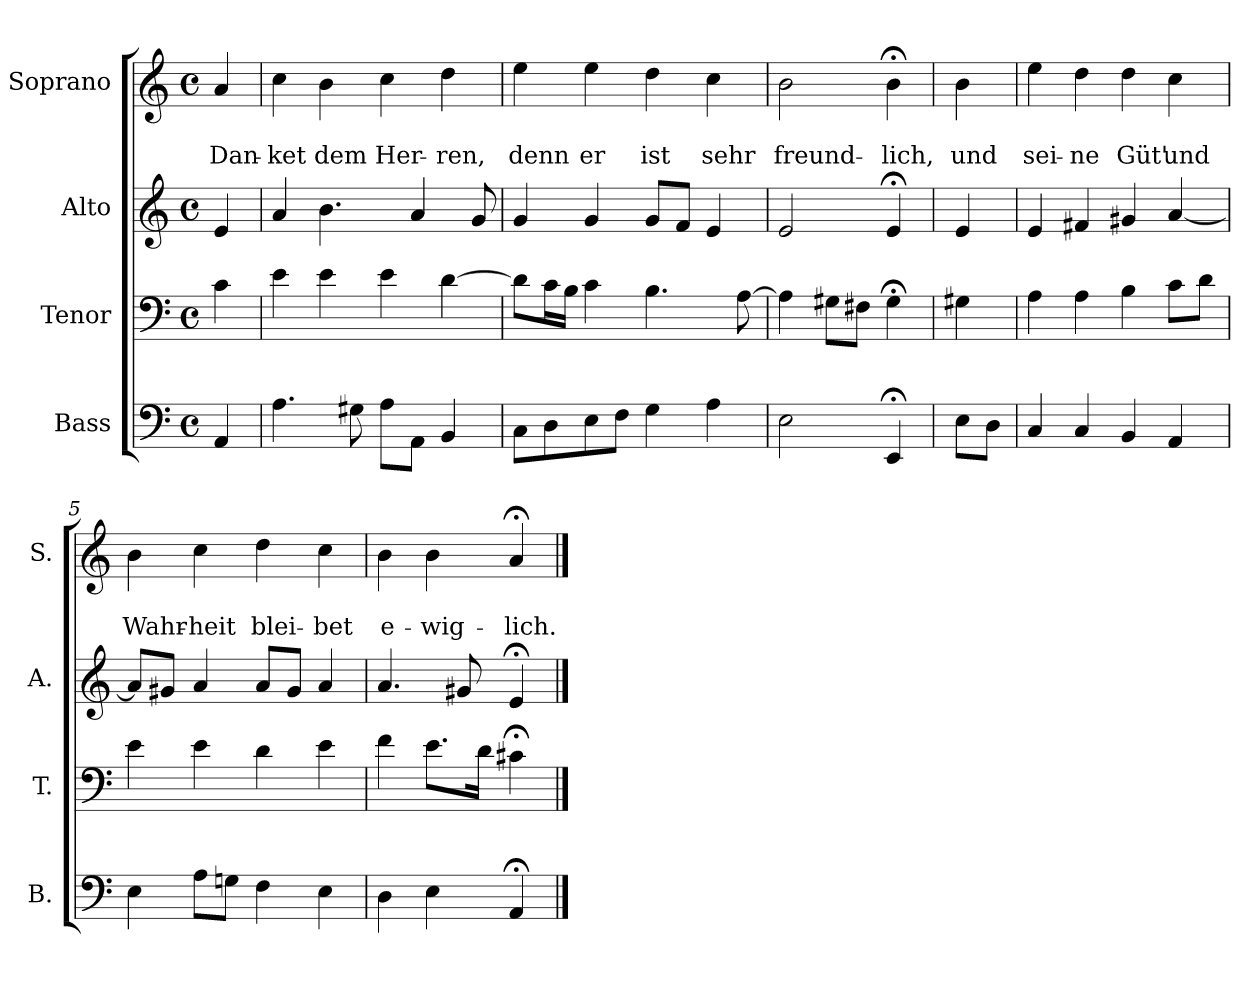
**kern	**kern	**kern	**kern	**text	**text
*part4	*part3	*part2	*part1	*part1	*part1
*staff4	*staff3	*staff2	*staff1	*staff1	*staff1
*I"Bass	*I"Tenor	*I"Alto	*I"Soprano	*	*
*I'B.	*I'T.	*I'A.	*I'S.	*	*
*clefF4	*clefF4	*clefG2	*clefG2	*	*
*k[]	*k[]	*k[]	*k[]	*	*
*	*	*	*a:	*	*
*M4/4	*M4/4	*M4/4	*M4/4	*	*
*met(c)	*met(c)	*met(c)	*met(c)	*	*
=	=	=	=	=	=
4AA/	4c\	4e/	4a/	.	Dan-
=1	=1	=1	=1	=1	=1
4.A\	4e\	4a/	4cc\	.	-ket
.	4e\	4.b\	4b\	.	dem
8G#X\	.	.	.	.	.
8A\L	4e\	.	4cc\	.	Her-
8AA\J	.	4a/	.	.	.
4BB/	[4d\	.	4dd\	.	-ren,
.	.	8g/	.	.	.
=2	=2	=2	=2	=2	=2
8C\L	8d\L]	4g/	4ee\	.	denn
8D\	16c\L	.	.	.	.
.	16B\JJ	.	.	.	.
8E\	4c\	4g/	4ee\	.	er
8F\J	.	.	.	.	.
4G\	4.B\	8g/L	4dd\	.	ist
.	.	8f/J	.	.	.
4A\	.	4e/	4cc\	.	sehr
.	[8A\	.	.	.	.
=3	=3	=3	=3	=3	=3
2E\	4A\]	2e/	2b\	.	freund-
.	8G#X\L	.	.	.	.
.	8F#X\J	.	.	.	.
4EE;</	4G#;<\	4e;</	4b;<\	.	-lich,
!!LO:LB:g=z
=3a	=3a	=3a	=3a	=3a	=3a
8E\L	4G#X\	4e/	4b\	.	und
8D\J	.	.	.	.	.
=4	=4	=4	=4	=4	=4
4C/	4A\	4e/	4ee\	.	sei-
4C/	4A\	4f#X/	4dd\	.	-ne
4BB/	4B\	4g#X/	4dd\	.	Güt'
4AA/	8c\L	[4a/	4cc\	.	und
.	8d\J	.	.	.	.
=5	=5	=5	=5	=5	=5
4E\	4e\	8a/L]	4b\	.	Wahr-
.	.	8g#X/J	.	.	.
8A\L	4e\	4a/	4cc\	.	-heit
8Gn\J	.	.	.	.	.
4F\	4d\	8a/L	4dd\	.	blei-
.	.	8g#/J	.	.	.
4E\	4e\	4a/	4cc\	.	-bet
=6	=6	=6	=6	=6	=6
4D\	4f\	4.a/	4b\	.	e-
4E\	8.e\L	.	4b\	.	-wig-
.	.	8g#X/	.	.	.
.	16d\Jk	.	.	.	.
4AA;</	4c#X;<\	4e;</	4a;</	.	-lich.
==	==	==	==	==	==
*-	*-	*-	*-	*-	*-
